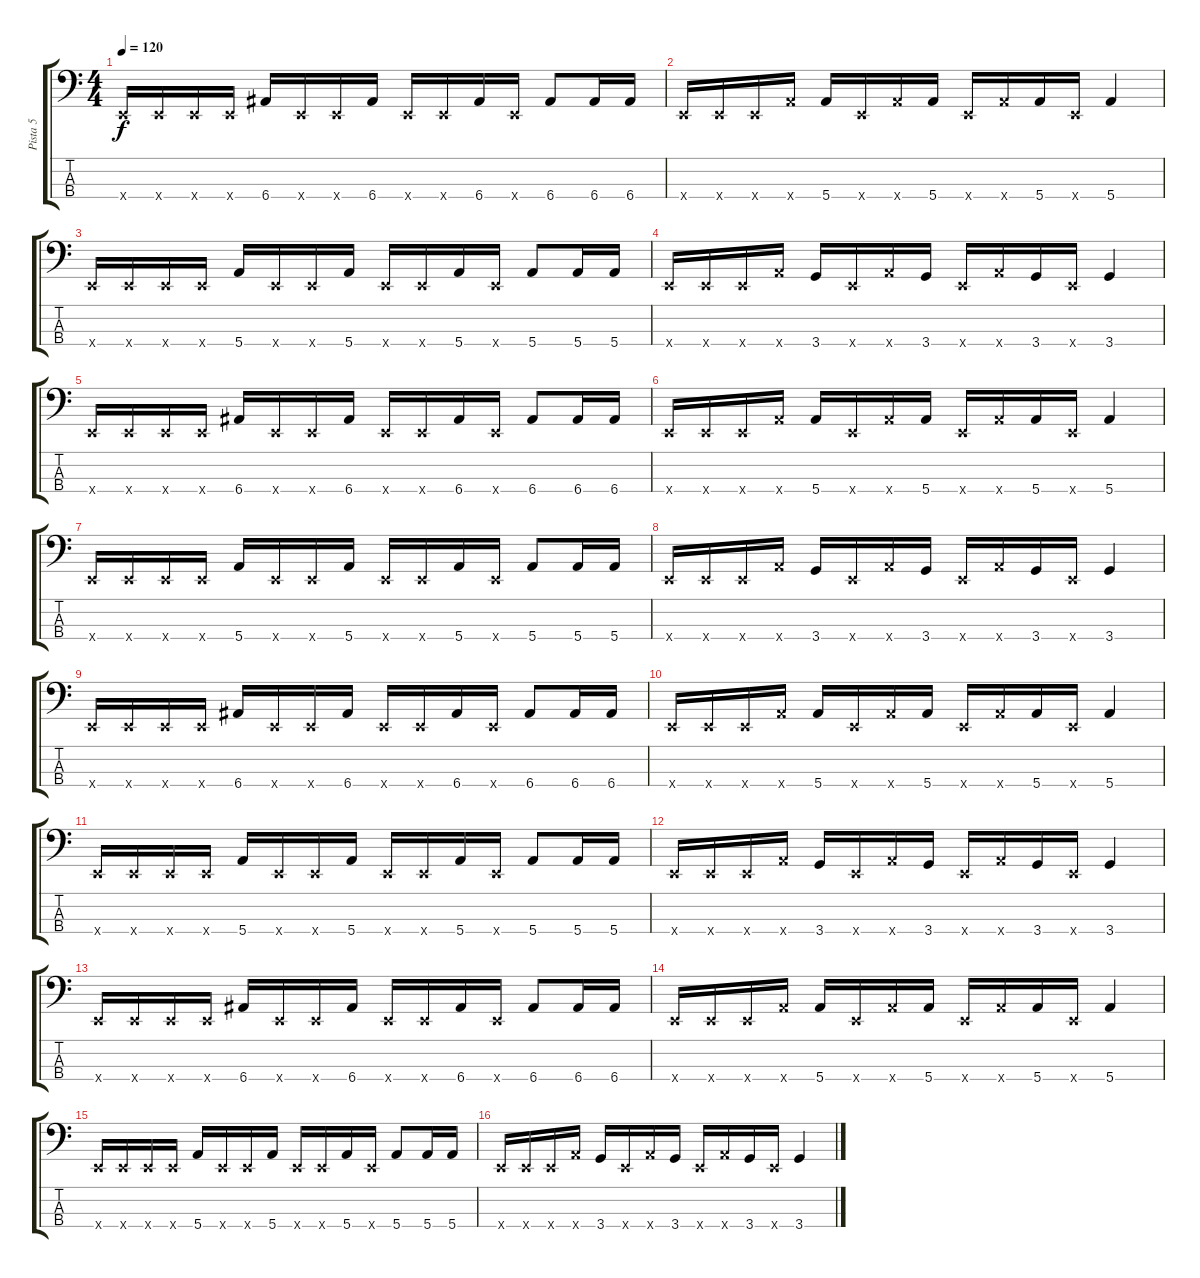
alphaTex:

\track ("Pista 5" "Pista 5") {instrument electricbassfinger}
\staff {score tabs}
\tuning (G2 D2 A1 E1) {hide}
\ts (4 4)
\tempo 120
\clef f4
\ks c
0.4{x}.16{dy f} 0.4{x}.16 0.4{x}.16 0.4{x}.16 6.4.16 0.4{x}.16 0.4{x}.16 6.4.16 0.4{x}.16 0.4{x}.16 6.4.16 0.4{x}.16 6.4.8 6.4.16 6.4.16 |
0.4{x}.16 0.4{x}.16 0.4{x}.16 5.4{x}.16 5.4.16 0.4{x}.16 5.4{x}.16 5.4.16 0.4{x}.16 5.4{x}.16 5.4.16 0.4{x}.16 5.4.4 |
0.4{x}.16 0.4{x}.16 0.4{x}.16 0.4{x}.16 5.4.16 0.4{x}.16 0.4{x}.16 5.4.16 0.4{x}.16 0.4{x}.16 5.4.16 0.4{x}.16 5.4.8 5.4.16 5.4.16 |
0.4{x}.16 0.4{x}.16 0.4{x}.16 5.4{x}.16 3.4.16 0.4{x}.16 5.4{x}.16 3.4.16 0.4{x}.16 5.4{x}.16 3.4.16 0.4{x}.16 3.4.4 |
0.4{x}.16 0.4{x}.16 0.4{x}.16 0.4{x}.16 6.4.16 0.4{x}.16 0.4{x}.16 6.4.16 0.4{x}.16 0.4{x}.16 6.4.16 0.4{x}.16 6.4.8 6.4.16 6.4.16 |
0.4{x}.16 0.4{x}.16 0.4{x}.16 5.4{x}.16 5.4.16 0.4{x}.16 5.4{x}.16 5.4.16 0.4{x}.16 5.4{x}.16 5.4.16 0.4{x}.16 5.4.4 |
0.4{x}.16 0.4{x}.16 0.4{x}.16 0.4{x}.16 5.4.16 0.4{x}.16 0.4{x}.16 5.4.16 0.4{x}.16 0.4{x}.16 5.4.16 0.4{x}.16 5.4.8 5.4.16 5.4.16 |
0.4{x}.16 0.4{x}.16 0.4{x}.16 5.4{x}.16 3.4.16 0.4{x}.16 5.4{x}.16 3.4.16 0.4{x}.16 5.4{x}.16 3.4.16 0.4{x}.16 3.4.4 |
0.4{x}.16 0.4{x}.16 0.4{x}.16 0.4{x}.16 6.4.16 0.4{x}.16 0.4{x}.16 6.4.16 0.4{x}.16 0.4{x}.16 6.4.16 0.4{x}.16 6.4.8 6.4.16 6.4.16 |
0.4{x}.16 0.4{x}.16 0.4{x}.16 5.4{x}.16 5.4.16 0.4{x}.16 5.4{x}.16 5.4.16 0.4{x}.16 5.4{x}.16 5.4.16 0.4{x}.16 5.4.4 |
0.4{x}.16 0.4{x}.16 0.4{x}.16 0.4{x}.16 5.4.16 0.4{x}.16 0.4{x}.16 5.4.16 0.4{x}.16 0.4{x}.16 5.4.16 0.4{x}.16 5.4.8 5.4.16 5.4.16 |
0.4{x}.16 0.4{x}.16 0.4{x}.16 5.4{x}.16 3.4.16 0.4{x}.16 5.4{x}.16 3.4.16 0.4{x}.16 5.4{x}.16 3.4.16 0.4{x}.16 3.4.4 |
0.4{x}.16 0.4{x}.16 0.4{x}.16 0.4{x}.16 6.4.16 0.4{x}.16 0.4{x}.16 6.4.16 0.4{x}.16 0.4{x}.16 6.4.16 0.4{x}.16 6.4.8 6.4.16 6.4.16 |
0.4{x}.16 0.4{x}.16 0.4{x}.16 5.4{x}.16 5.4.16 0.4{x}.16 5.4{x}.16 5.4.16 0.4{x}.16 5.4{x}.16 5.4.16 0.4{x}.16 5.4.4 |
0.4{x}.16 0.4{x}.16 0.4{x}.16 0.4{x}.16 5.4.16 0.4{x}.16 0.4{x}.16 5.4.16 0.4{x}.16 0.4{x}.16 5.4.16 0.4{x}.16 5.4.8 5.4.16 5.4.16 |
0.4{x}.16 0.4{x}.16 0.4{x}.16 5.4{x}.16 3.4.16 0.4{x}.16 5.4{x}.16 3.4.16 0.4{x}.16 5.4{x}.16 3.4.16 0.4{x}.16 3.4.4
